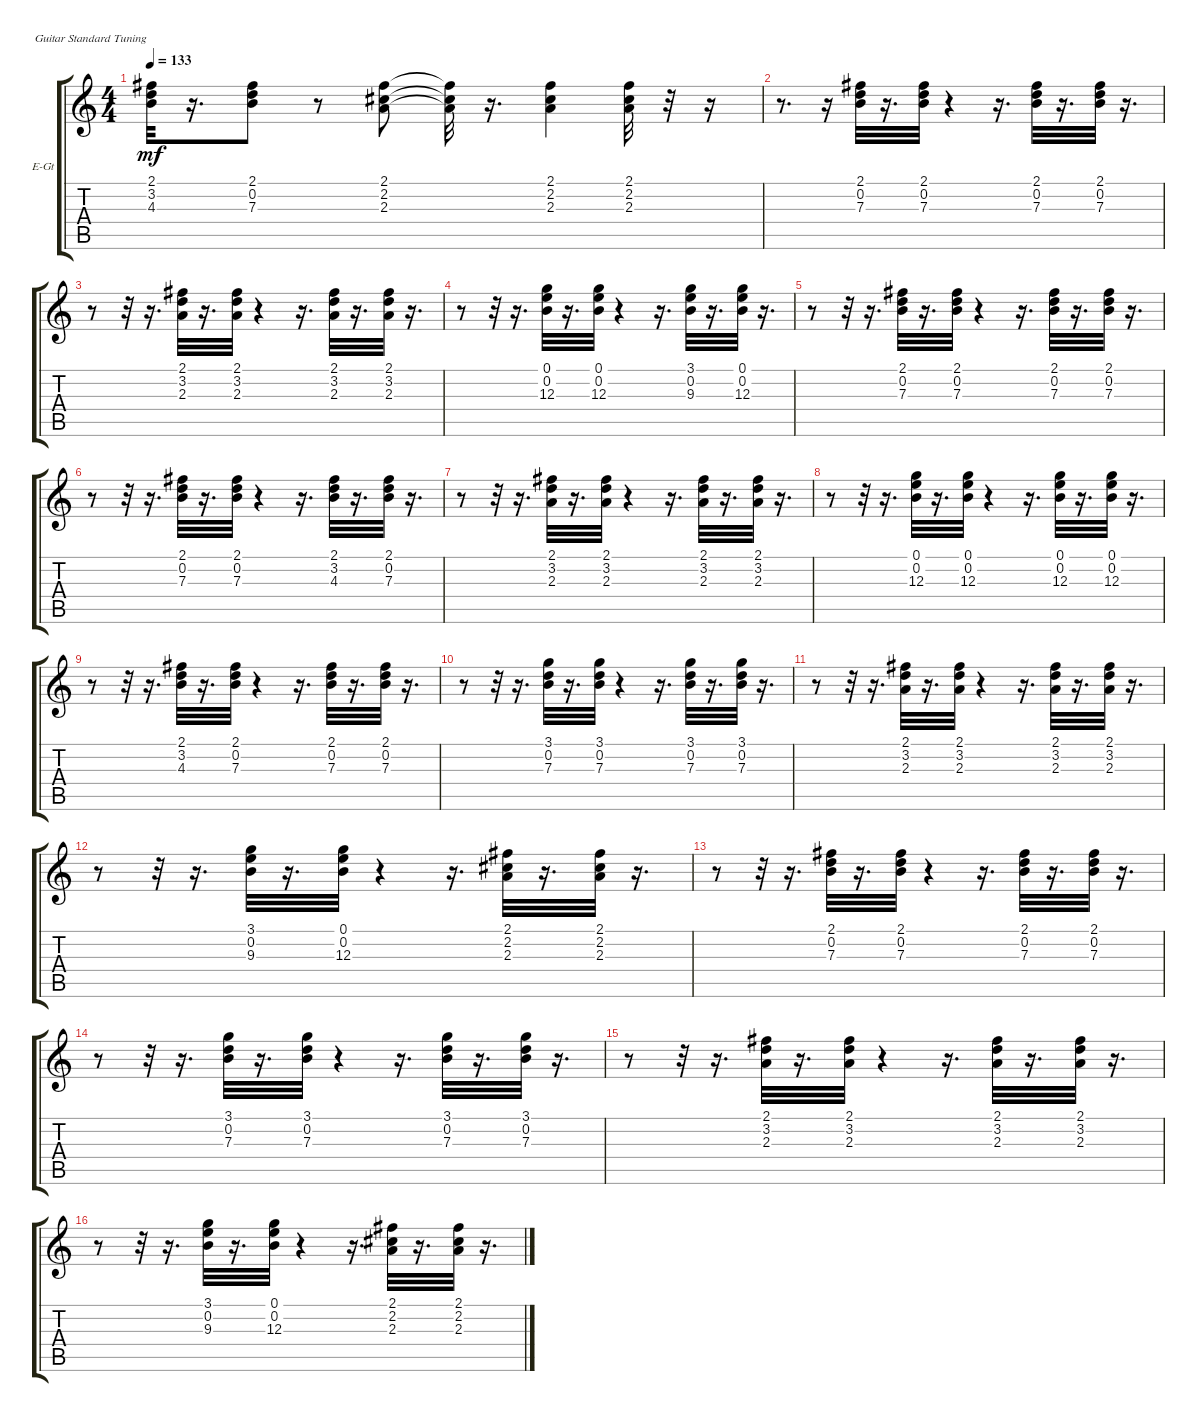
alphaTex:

\defaultSystemsLayout 4
\bracketExtendMode groupsimilarinstruments
\firstSystemTrackNameOrientation horizontal
\otherSystemsTrackNameOrientation horizontal
\track ("Electric Guitar" "E-Gt") {instrument electricguitarclean}
\staff {score tabs}
\tuning (E4 B3 G3 D3 A2 E2)
\ts (4 4)
\tempo 133
\clef g2
\scale
0.5
\ks c
(3.2 4.3 2.1).32{dy mf} r.16{d} (2.1 0.2 7.3).8 r.8 (2.3 2.2 2.1).8 (2.3{t} 2.2{t} 2.1{t}).32 r.16{d} (2.3 2.2 2.1).4 (2.3 2.2 2.1).32 r.32 r.16 |
\scale
0.5 r.8{d} r.16 (0.2 7.3 2.1).32 r.16{d} (0.2 7.3 2.1).32 r.4 r.16{d} (0.2 7.3 2.1).32 r.16{d} (0.2 2.1 7.3).32 r.16{d} |
\scale
0.5 r.8 r.32 r.16{d} (2.3 3.2 2.1).32 r.16{d} (2.3 3.2 2.1).32 r.4 r.16{d} (2.3 3.2 2.1).32 r.16{d} (2.3 3.2 2.1).32 r.16{d} |
\scale
0.5 r.8 r.32 r.16{d} (0.2 0.1 12.3).32 r.16{d} (0.2 0.1 12.3).32 r.4 r.16{d} (0.2 3.1 9.3).32 r.16{d} (0.1 0.2 12.3).32 r.16{d} |
\scale
0.5 r.8 r.32 r.16{d} (0.2 7.3 2.1).32 r.16{d} (0.2 2.1 7.3).32 r.4 r.16{d} (0.2 7.3 2.1).32 r.16{d} (0.2 7.3 2.1).32 r.16{d} |
\scale
0.5 r.8 r.32 r.16{d} (0.2 7.3 2.1).32 r.16{d} (0.2 7.3 2.1).32 r.4 r.16{d} (3.2 4.3 2.1).32 r.16{d} (0.2 7.3 2.1).32 r.16{d} |
\scale
0.5 r.8 r.32 r.16{d} (2.3 3.2 2.1).32 r.16{d} (3.2 2.1 2.3).32 r.4 r.16{d} (2.3 3.2 2.1).32 r.16{d} (2.3 3.2 2.1).32 r.16{d} |
\scale
0.5 r.8 r.32 r.16{d} (0.2 0.1 12.3).32 r.16{d} (0.2 0.1 12.3).32 r.4 r.16{d} (0.2 0.1 12.3).32 r.16{d} (0.2 0.1 12.3).32 r.16{d} |
\scale
0.5 r.8 r.32 r.16{d} (3.2 2.1 4.3).32 r.16{d} (0.2 7.3 2.1).32 r.4 r.16{d} (0.2 7.3 2.1).32 r.16{d} (0.2 7.3 2.1).32 r.16{d} |
\scale
0.5 r.8 r.32 r.16{d} (0.2 7.3 3.1).32 r.16{d} (0.2 3.1 7.3).32 r.4 r.16{d} (0.2 3.1 7.3).32 r.16{d} (0.2 7.3 3.1).32 r.16{d} |
\scale
0.5 r.8 r.32 r.16{d} (2.3 3.2 2.1).32 r.16{d} (2.3 2.1 3.2).32 r.4 r.16{d} (2.3 2.1 3.2).32 r.16{d} (2.3 2.1 3.2).32 r.16{d} |
\scale
0.5 r.8 r.32 r.16{d} (0.2 3.1 9.3).32 r.16{d} (0.2 0.1 12.3).32 r.4 r.16{d} (2.1 2.3 2.2).32 r.16{d} (2.3 2.1 2.2).32 r.16{d} |
\scale
0.5 r.8 r.32 r.16{d} (0.2 2.1 7.3).32 r.16{d} (0.2 7.3 2.1).32 r.4 r.16{d} (0.2 7.3 2.1).32 r.16{d} (0.2 2.1 7.3).32 r.16{d} |
\scale
0.5 r.8 r.32 r.16{d} (0.2 7.3 3.1).32 r.16{d} (0.2 3.1 7.3).32 r.4 r.16{d} (0.2 7.3 3.1).32 r.16{d} (0.2 7.3 3.1).32 r.16{d} |
\scale
0.5 r.8 r.32 r.16{d} (2.3 2.1 3.2).32 r.16{d} (2.3 3.2 2.1).32 r.4 r.16{d} (2.3 2.1 3.2).32 r.16{d} (2.3 3.2 2.1).32 r.16{d} |
\scale
0.5 r.8 r.32 r.16{d} (0.2 3.1 9.3).32 r.16{d} (0.2 0.1 12.3).32 r.4 r.16{d} (2.3 2.1 2.2).32 r.16{d} (2.3 2.2 2.1).32 r.16{d}
